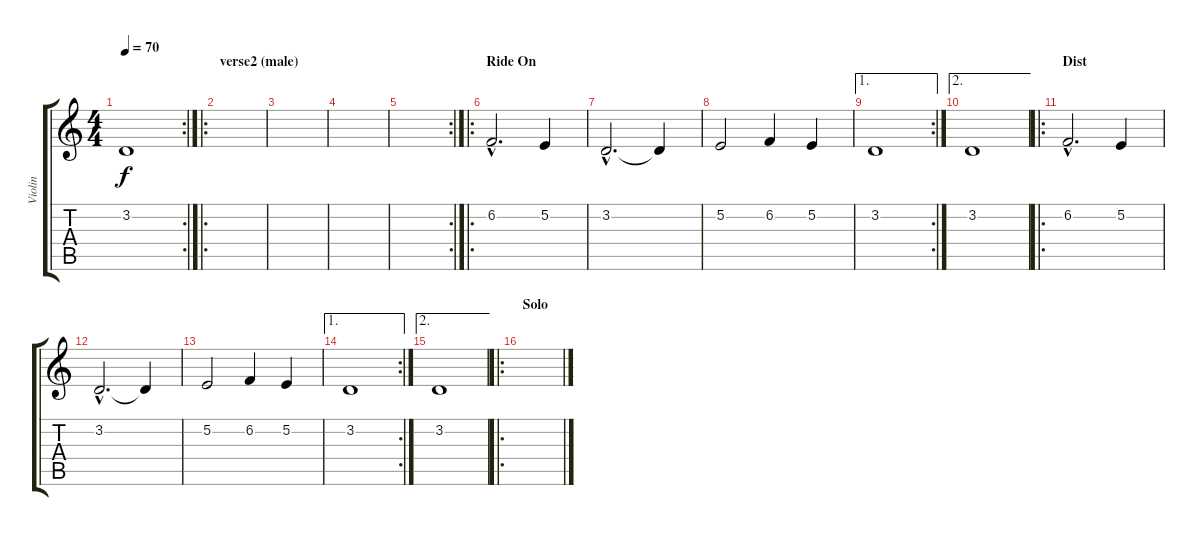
\track ("Violin" "Violin") {instrument violin}
\staff {score tabs}
\tuning (E4 B3 G3 D3 A2 E2) {hide}
\rc 2
\ts (4 4)
\tempo 70
\clef g2
\ks c
3.2.1{dy f} |
\ro
\section ("" "verse2 (male)")
|
|
|
\rc 2
|
\ro
\section ("" "Ride On")
6.2{hac}.2{d} 5.2.4 |
3.2{hac}.2{d} 3.2{t}.4 |
5.2.2 6.2.4 5.2.4 |
\ae 1
\rc 2
3.2.1 |
\ae 2
3.2.1 |
\ro
\section ("" "Dist")
6.2{hac}.2{d} 5.2.4 |
3.2{hac}.2{d} 3.2{t}.4 |
5.2.2 6.2.4 5.2.4 |
\ae 1
\rc 2
3.2.1 |
\ae 2
3.2.1 |
\ro
\section ("" "Solo")
